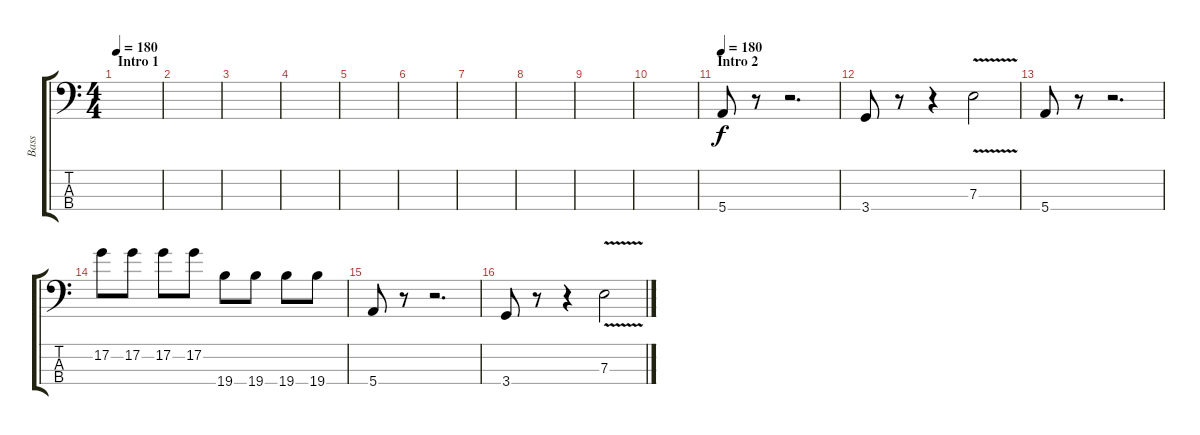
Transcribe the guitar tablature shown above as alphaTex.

\track ("Bass" "Bass") {instrument electricbassfinger}
\staff {score tabs}
\tuning (G2 D2 A1 E1) {hide}
\ts (4 4)
\section ("" "Intro 1")
\tempo 180
\tempo 80
\tempo 180
\clef f4
\ks c
|
|
|
|
|
|
|
|
|
|
\section ("" "Intro 2")
\tempo 180
5.4.8 r.8 r.2{d} |
3.4.8 r.8 r.4 7.3{v}.2 |
5.4.8 r.8 r.2{d} |
17.2.8 17.2.8 17.2.8 17.2.8 19.4.8 19.4.8 19.4.8 19.4.8 |
5.4.8 r.8 r.2{d} |
3.4.8 r.8 r.4 7.3{v}.2
